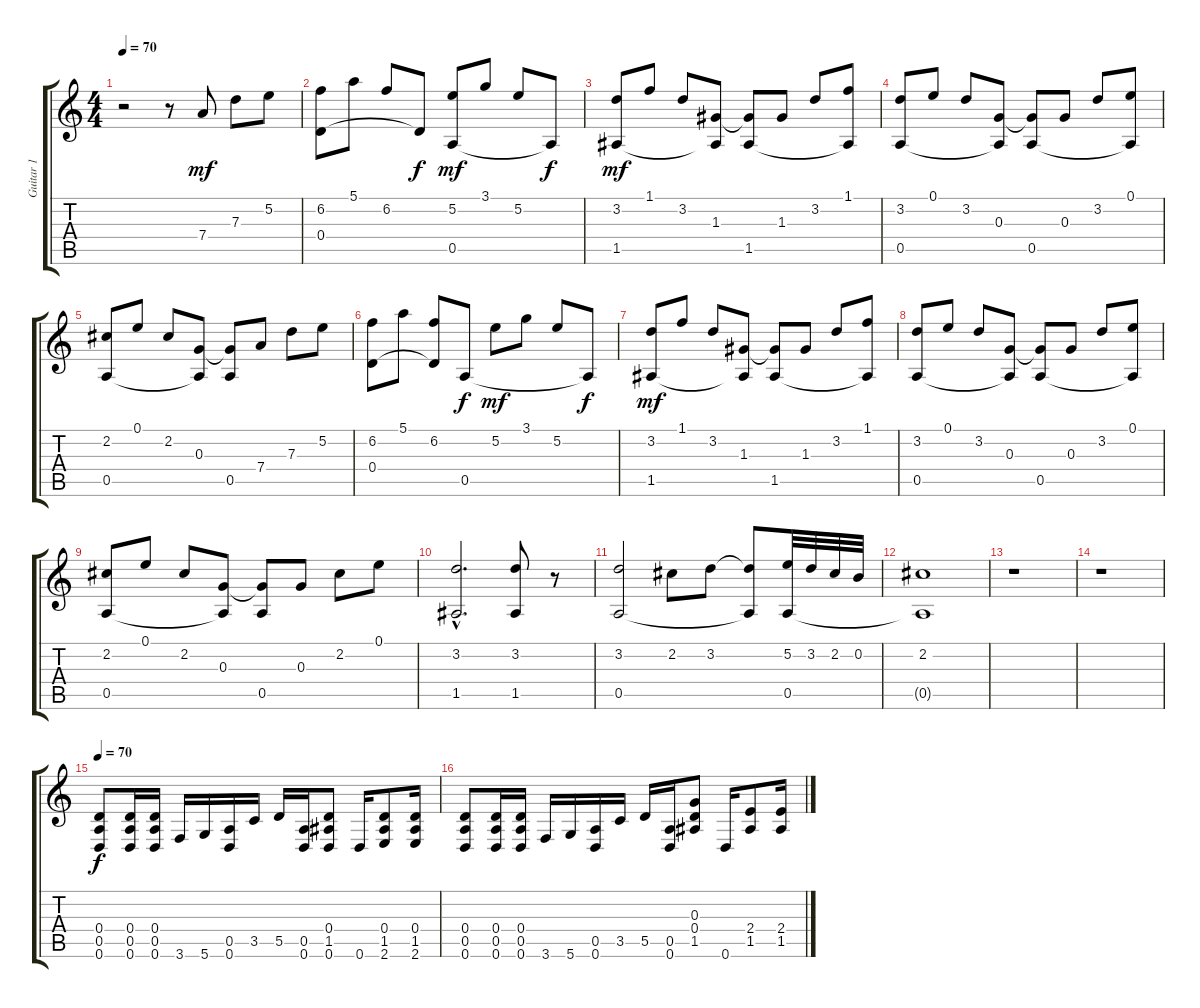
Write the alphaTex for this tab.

\track ("Guitar 1" "Guitar 1") {instrument distortionguitar}
\staff {score tabs}
\tuning (E4 B3 G3 D3 A2 D2) {hide}
\ts (4 4)
\tempo 70
\tempo 102
\tempo 70
\clef g2
\ks c
r.2{dy mf instrument acousticguitarsteel} r.8 7.4.8 7.3.8 5.2.8 |
(6.2 0.4).8 5.1.8 6.2.8 0.4{t}.8{dy f} (5.2 0.5).8{dy mf} 3.1.8 5.2.8 0.5{t}.8{dy f} |
(3.2 1.5).8{dy mf} 1.1.8 3.2.8 (1.3 1.5{t}).8 (1.3{t} 1.5).8 1.3.8 3.2.8 (1.1 1.5{t}).8 |
(3.2 0.5).8 0.1.8 3.2.8 (0.3 0.5{t}).8 (0.3{t} 0.5).8 0.3.8 3.2.8 (0.1 0.5{t}).8 |
(2.2 0.5).8 0.1.8 2.2.8 (0.3 0.5{t}).8 (0.3{t} 0.5).8 7.4.8 7.3.8 5.2.8 |
(6.2 0.4).8 5.1.8 (6.2 0.4{t}).8 0.5.8{dy f} 5.2.8{dy mf} 3.1.8 5.2.8 0.5{t}.8{dy f} |
(3.2 1.5).8{dy mf} 1.1.8 3.2.8 (1.3 1.5{t}).8 (1.3{t} 1.5).8 1.3.8 3.2.8 (1.1 1.5{t}).8 |
(3.2 0.5).8 0.1.8 3.2.8 (0.3 0.5{t}).8 (0.3{t} 0.5).8 0.3.8 3.2.8 (0.1 0.5{t}).8 |
(2.2 0.5).8 0.1.8 2.2.8 (0.3 0.5{t}).8 (0.3{t} 0.5).8 0.3.8 2.2.8 0.1.8 |
(3.2{hac} 1.5{hac}).2{d} (3.2 1.5).8 r.8 |
(3.2 0.5).2 2.2.8 3.2.8 (3.2{t} 0.5{t}).8 (5.2 0.5).32 3.2.32 2.2.32 0.2.32 |
(2.2 0.5{t}).1 |
r.1 |
r.1 |
\tempo 70
(0.4 0.5 0.6).8{dy f} (0.4 0.5 0.6).16 (0.4 0.5 0.6).16 3.6.16 5.6.16 (0.5 0.6).16 3.5.16 5.5.16 (0.5 0.6).16 (0.4 1.5 0.6).8 0.6.16 (0.4 1.5 2.6).8 (0.4 1.5 2.6).16 |
(0.4 0.5 0.6).8 (0.4 0.5 0.6).16 (0.4 0.5 0.6).16 3.6.16 5.6.16 (0.5 0.6).16 3.5.16 5.5.16 (0.5 0.6).16 (0.3 0.4 1.5).8 0.6.16 (2.4 1.5).8 (2.4 1.5).16
